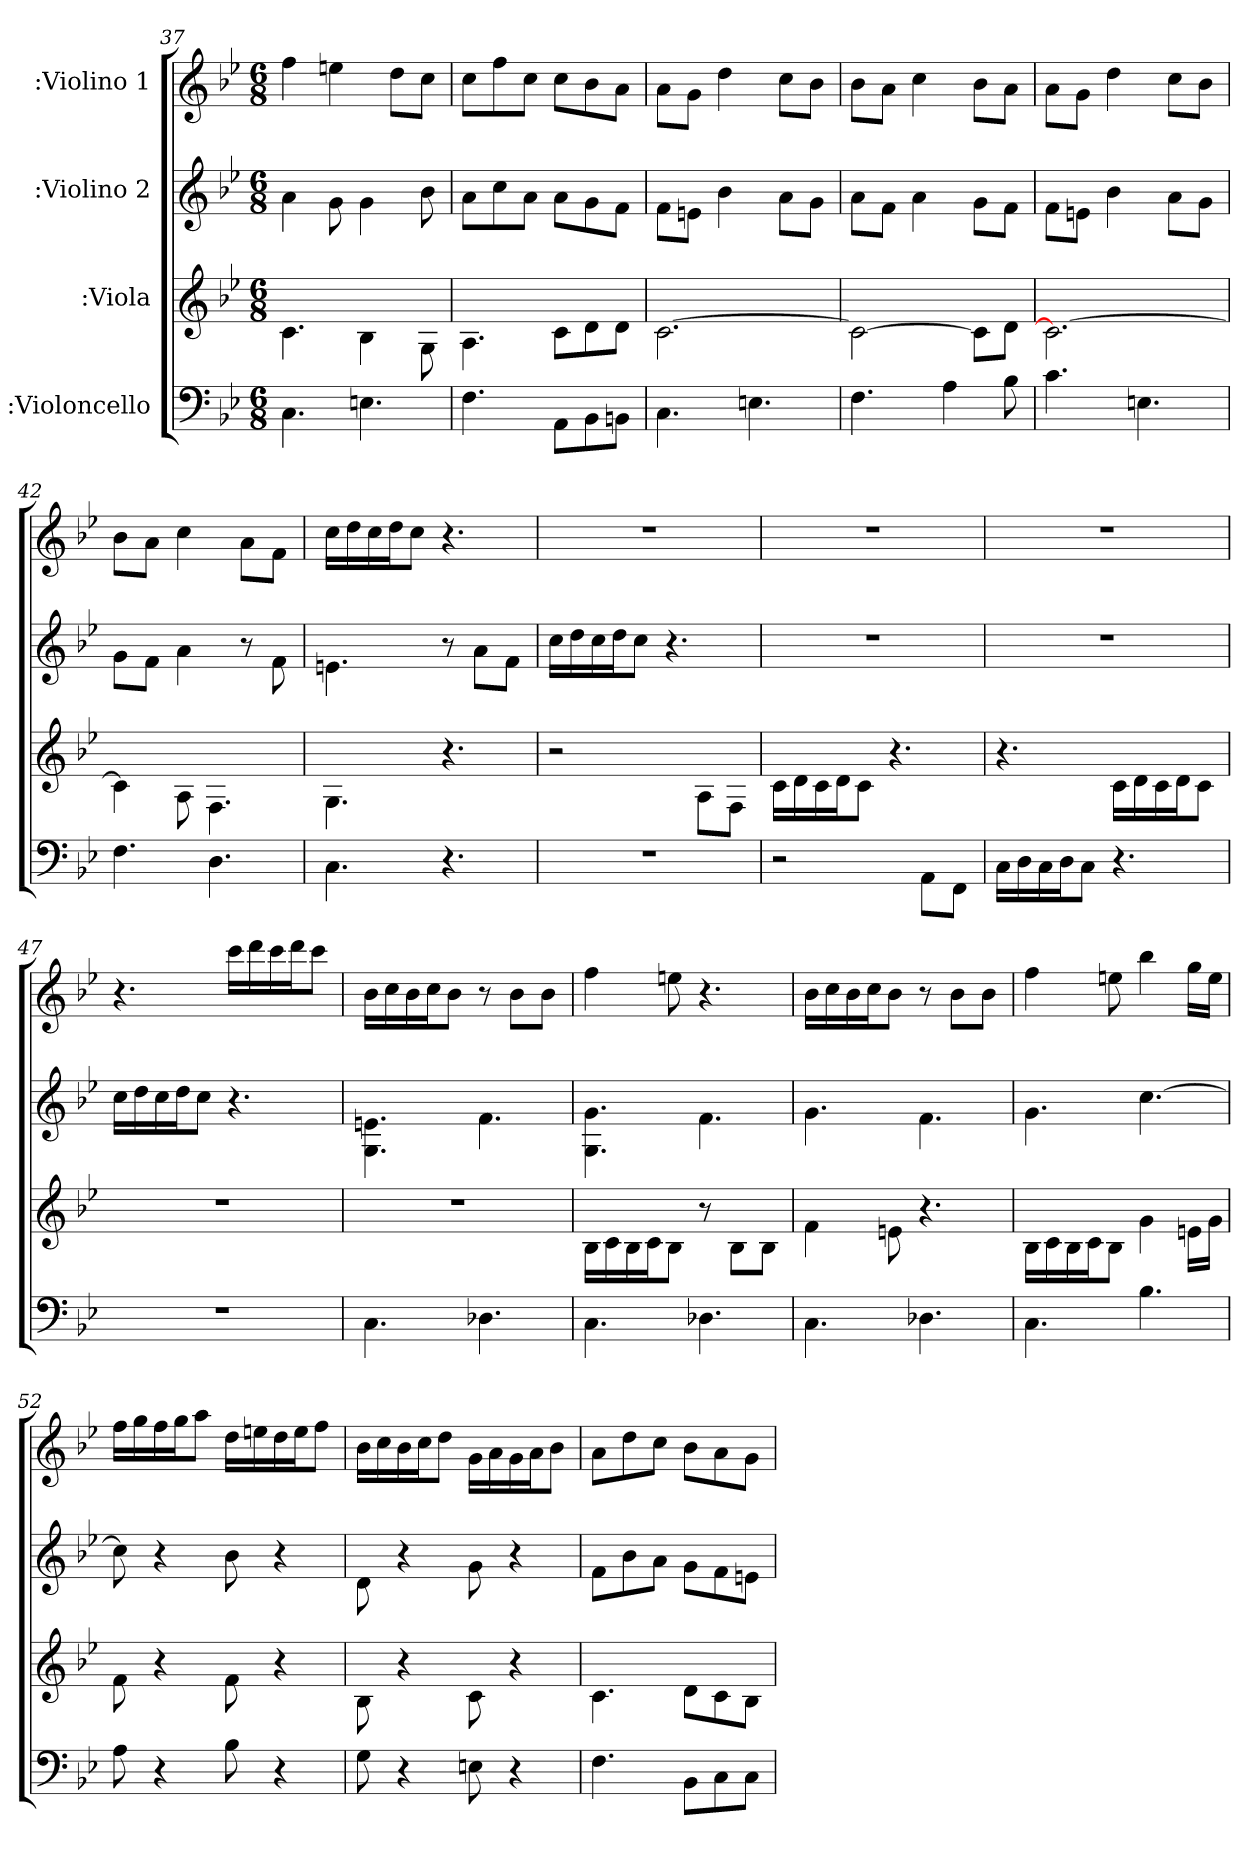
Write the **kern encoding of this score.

**kern	**kern	**kern	**kern
*part4	*part3	*part2	*part1
*staff4	*staff3	*staff2	*staff1
*I":Violoncello	*I":Viola	*I":Violino 2	*I":Violino 1
*k[b-e-]	*k[b-e-]	*k[b-e-]	*k[b-e-]
*B-:	*B-:	*B-:	*B-:
*M6/8	*M6/8	*M6/8	*M6/8
=37	=37	=37	=37
4.C\	4.c\	4a\	4ff\
.	.	8g\	4een\
4.En\	4B-\	4g\	.
.	.	.	8dd\L
.	8G\	8b-\	8cc\J
=38	=38	=38	=38
4.F\	4.A\	8a\L	8cc\L
.	.	8cc\	8ff\
.	.	8a\J	8cc\J
8AA\L	8c\L	8a\L	8cc\L
8BB-\	8d\	8g\	8b-\
8BBn\J	8d\J	8f\J	8a\J
=39	=39	=39	=39
4.C\	[2.c\	8f\L	8a\L
.	.	8en\J	8g\J
.	.	4b-\	4dd\
4.En\	.	.	.
.	.	8a\L	8cc\L
.	.	8g\J	8b-\J
=40	=40	=40	=40
4.F\	2c\_	8a\L	8b-\L
.	.	8f\J	8a\J
.	.	4a\	4cc\
4A\	.	.	.
.	8c\L]	8g\L	8b-\L
8B-\	8d\J	8f\J	8a\J
=41	=41	=41	=41
4.c\	2.c\_	8f\L	8a\L
.	.	8en\J	8g\J
.	.	4b-\	4dd\
4.En\	.	.	.
.	.	8a\L	8cc\L
.	.	8g\J	8b-\J
=42	=42	=42	=42
4.F\	4c\]	8g\L	8b-\L
.	.	8f\J	8a\J
.	8A\	4a\	4cc\
4.D\	4.F\	.	.
.	.	8r	8a\L
.	.	8f\	8f\J
=43	=43	=43	=43
4.C\	4.G\	4.en\	16cc\LL
.	.	.	16dd\
.	.	.	16cc\
.	.	.	16dd\J
.	.	.	8cc\J
4.r	4.r	8r	4.r
.	.	8a\L	.
.	.	8f\J	.
=44	=44	=44	=44
2.r	2r	16cc\LL	2.r
.	.	16dd\	.
.	.	16cc\	.
.	.	16dd\J	.
.	.	8cc\J	.
.	.	4.r	.
.	8A\L	.	.
.	8F\J	.	.
=45	=45	=45	=45
2r	16c\LL	2.r	2.r
.	16d\	.	.
.	16c\	.	.
.	16d\J	.	.
.	8c\J	.	.
.	4.r	.	.
8AA\L	.	.	.
8FF\J	.	.	.
=46	=46	=46	=46
16C\LL	4.r	2.r	2.r
16D\	.	.	.
16C\	.	.	.
16D\J	.	.	.
8C\J	.	.	.
4.r	16c\LL	.	.
.	16d\	.	.
.	16c\	.	.
.	16d\J	.	.
.	8c\J	.	.
=47	=47	=47	=47
2.r	2.r	16cc\LL	4.r
.	.	16dd\	.
.	.	16cc\	.
.	.	16dd\J	.
.	.	8cc\J	.
.	.	4.r	16ccc\LL
.	.	.	16ddd\
.	.	.	16ccc\
.	.	.	16ddd\J
.	.	.	8ccc\J
=48	=48	=48	=48
4.C\	2.r	4.en\ 4.G\	16b-\LL
.	.	.	16cc\
.	.	.	16b-\
.	.	.	16cc\J
.	.	.	8b-\J
4.D-X\	.	4.f\	8r
.	.	.	8b-\L
.	.	.	8b-\J
=49	=49	=49	=49
4.C\	16B-\LL	4.g\ 4.G\	4ff\
.	16c\	.	.
.	16B-\	.	.
.	16c\J	.	.
.	8B-\J	.	8een\
4.D-X\	8r	4.f\	4.r
.	8B-\L	.	.
.	8B-\J	.	.
=50	=50	=50	=50
4.C\	4f\	4.g\	16b-\LL
.	.	.	16cc\
.	.	.	16b-\
.	.	.	16cc\J
.	8en\	.	8b-\J
4.D-X\	4.r	4.f\	8r
.	.	.	8b-\L
.	.	.	8b-\J
=51	=51	=51	=51
4.C\	16B-\LL	4.g\	4ff\
.	16c\	.	.
.	16B-\	.	.
.	16c\J	.	.
.	8B-\J	.	8een\
4.B-\	4g\	[4.cc\	4bb-\
.	16en\LL	.	16gg\LL
.	16g\JJ	.	16ee\JJ
=52	=52	=52	=52
8A\	8f\	8cc\]	16ff\LL
.	.	.	16gg\
4r	4r	4r	16ff\
.	.	.	16gg\J
.	.	.	8aa\J
8B-\	8f\	8b-\	16dd\LL
.	.	.	16een\
4r	4r	4r	16dd\
.	.	.	16ee\J
.	.	.	8ff\J
=53	=53	=53	=53
8G\	8B-\	8d\	16b-\LL
.	.	.	16cc\
4r	4r	4r	16b-\
.	.	.	16cc\J
.	.	.	8dd\J
8En\	8c\	8g\	16g\LL
.	.	.	16a\
4r	4r	4r	16g\
.	.	.	16a\J
.	.	.	8b-\J
=54	=54	=54	=54
4.F\	4.c\	8f\L	8a\L
.	.	8b-\	8dd\
.	.	8a\J	8cc\J
8BB-\L	8d\L	8g\L	8b-\L
8C\	8c\	8f\	8a\
8C\J	8B-\J	8en\J	8g\J
=	=	=	=
*-	*-	*-	*-
